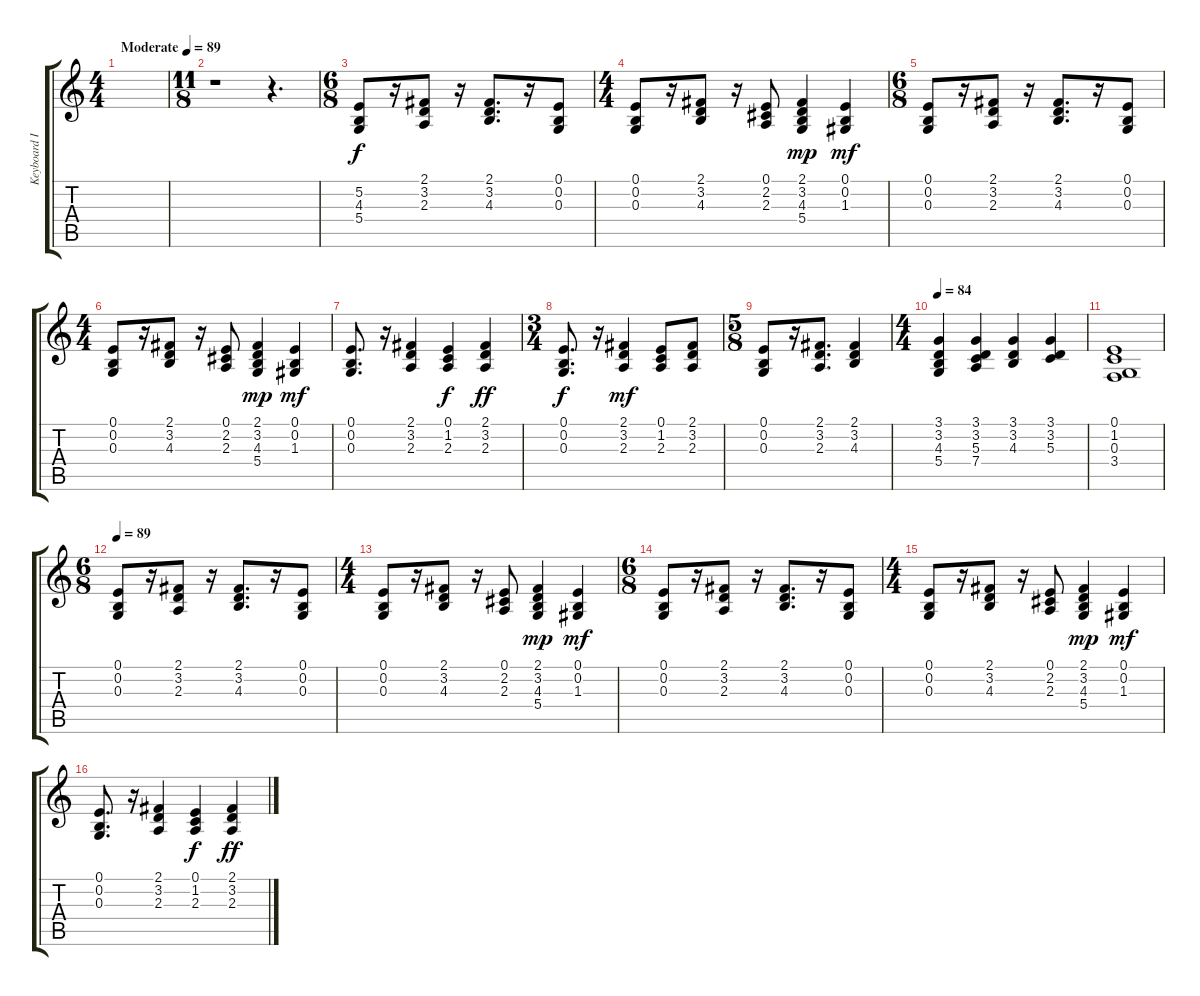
\track ("Keyboard I" "Keyboard I") {instrument synthstrings1}
\staff {score tabs}
\tuning (E4 B3 G3 D3 A2 E2) {hide}
\ts (4 4)
\tempo (89 "Moderate")
\clef g2
\ks c
|
\ts (11 8)
r.1 r.4{d} |
\ts (6 8)
(5.2 4.3 5.4).8 r.16 (2.1 3.2 2.3).8 r.16 (2.1 3.2 4.3).8{d} r.16 (0.1 0.2 0.3).8 |
\ts (4 4)
(0.1 0.2 0.3).8 r.16 (2.1 3.2 4.3).8 r.16 (0.1 2.2 2.3).8 (2.1 3.2 4.3 5.4).4{dy mp} (0.1 0.2 1.3).4{dy mf} |
\ts (6 8)
(0.1 0.2 0.3).8 r.16 (2.1 3.2 2.3).8 r.16 (2.1 3.2 4.3).8{d} r.16 (0.1 0.2 0.3).8 |
\ts (4 4)
(0.1 0.2 0.3).8 r.16 (2.1 3.2 4.3).8 r.16 (0.1 2.2 2.3).8 (2.1 3.2 4.3 5.4).4{dy mp} (0.1 0.2 1.3).4{dy mf} |
(0.1 0.2 0.3).8{d} r.16 (2.1 3.2 2.3).4 (0.1 1.2 2.3).4{dy f} (2.1 3.2 2.3).4{dy ff} |
\ts (3 4)
(0.1 0.2 0.3).8{d dy f} r.16 (2.1 3.2 2.3).4{dy mf} (0.1 1.2 2.3).8 (2.1 3.2 2.3).8 |
\ts (5 8)
(0.1 0.2 0.3).8 r.16 (2.1 3.2 2.3).8{d} (2.1 3.2 4.3).4 |
\ts (4 4)
\tempo 84
(3.1 3.2 4.3 5.4).4 (3.1 3.2 5.3 7.4).4 (3.1 3.2 4.3).4 (3.1 3.2 5.3).4 |
(0.1 1.2 0.3 3.4).1 |
\ts (6 8)
\tempo 89
(0.1 0.2 0.3).8 r.16 (2.1 3.2 2.3).8 r.16 (2.1 3.2 4.3).8{d} r.16 (0.1 0.2 0.3).8 |
\ts (4 4)
(0.1 0.2 0.3).8 r.16 (2.1 3.2 4.3).8 r.16 (0.1 2.2 2.3).8 (2.1 3.2 4.3 5.4).4{dy mp} (0.1 0.2 1.3).4{dy mf} |
\ts (6 8)
(0.1 0.2 0.3).8 r.16 (2.1 3.2 2.3).8 r.16 (2.1 3.2 4.3).8{d} r.16 (0.1 0.2 0.3).8 |
\ts (4 4)
(0.1 0.2 0.3).8 r.16 (2.1 3.2 4.3).8 r.16 (0.1 2.2 2.3).8 (2.1 3.2 4.3 5.4).4{dy mp} (0.1 0.2 1.3).4{dy mf} |
(0.1 0.2 0.3).8{d} r.16 (2.1 3.2 2.3).4 (0.1 1.2 2.3).4{dy f} (2.1 3.2 2.3).4{dy ff}
